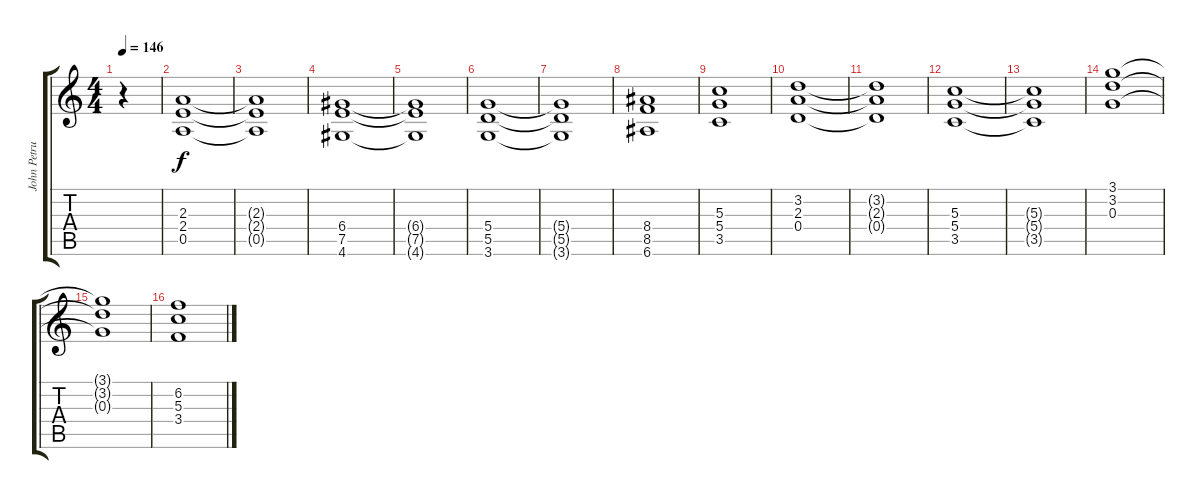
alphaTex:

\track ("John Petrucci: Rhytm" "John Petru") {instrument overdrivenguitar}
\staff {score tabs}
\tuning (E4 B3 G3 D3 A2 E2) {hide}
\ts (4 4)
\tempo 146
\clef g2
\ks c
r.4{dy f instrument overdrivenguitar} |
(2.3 2.4 0.5).1 |
(2.3{t} 2.4{t} 0.5{t}).1 |
(6.4 7.5 4.6).1 |
(6.4{t} 7.5{t} 4.6{t}).1 |
(5.4 5.5 3.6).1 |
(5.4{t} 5.5{t} 3.6{t}).1 |
(8.4 8.5 6.6).1 |
(5.3 5.4 3.5).1 |
(3.2 2.3 0.4).1 |
(3.2{t} 2.3{t} 0.4{t}).1 |
(5.3 5.4 3.5).1 |
(5.3{t} 5.4{t} 3.5{t}).1 |
(3.1 3.2 0.3).1 |
(3.1{t} 3.2{t} 0.3{t}).1 |
(6.2 5.3 3.4).1
